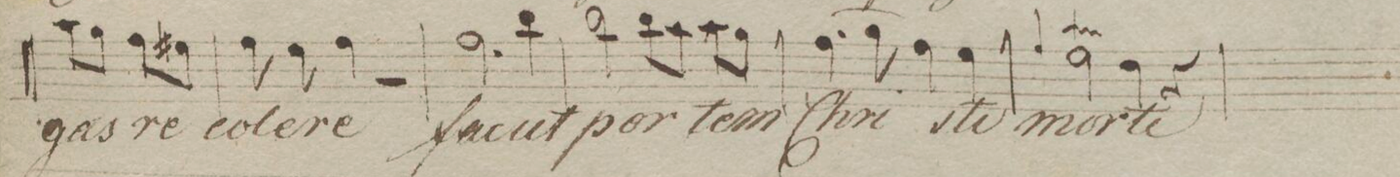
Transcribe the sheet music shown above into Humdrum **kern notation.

**kern	**text
*I"Cant!	*
*clefC1	*
*k[f#]	*
*met(c)	*
*M4/4	*
8ff#\L	-gas
8ee\J	.
8dd\L	re-
8cc#X\J	.
=116	=116
8dd\	-co-
8cc\	-le-
4dd\	-re
2r	.
=117	=117
2.dd\	fac
4gg\	ut
=118	=118
2gg\	por-
8gg\L	.
8ff#\J	.
8ff#\L	-tem
8ee\J	.
=119	=119
(4.dd\	Chri-
8ee\	.
4dd\)	.
4cc\	-sti
=120	=120
4qqdd/	.
2ccT\	mor-
4b\	-te
4r	.
=121	=121
*-	*-
